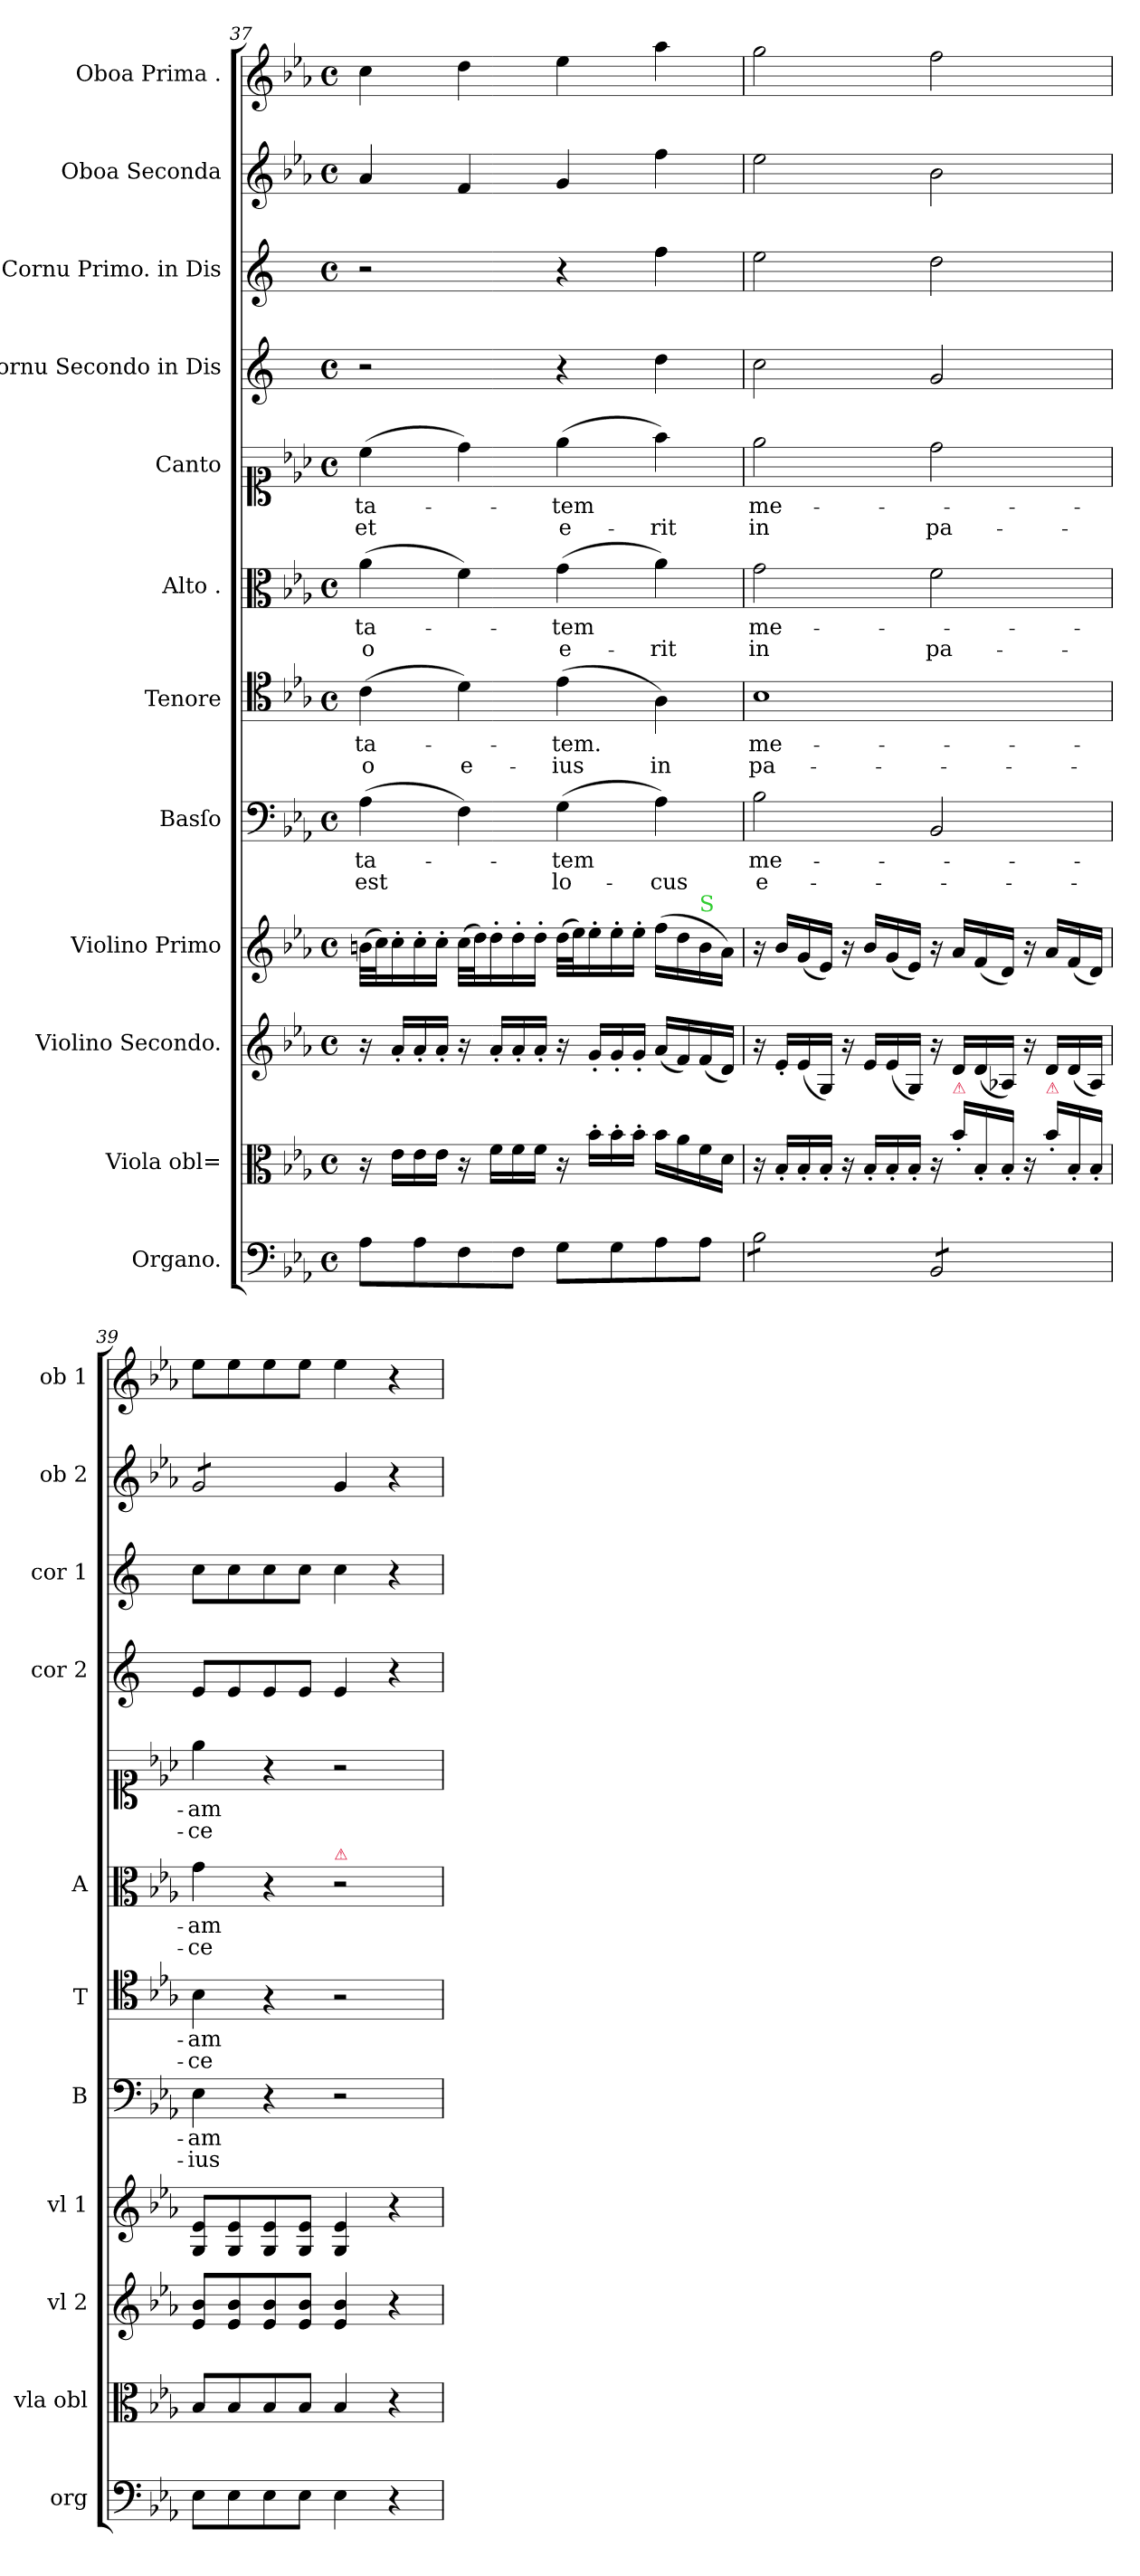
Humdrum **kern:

**kern	**kern	**kern	**kern	**kern	**text	**text	**kern	**text	**text	**kern	**text	**text	**kern	**text	**text	**kern	**kern	**kern	**kern
*part12	*part11	*part10	*part9	*part8	*part8	*part8	*part7	*part7	*part7	*part6	*part6	*part6	*part5	*part5	*part5	*part4	*part3	*part2	*part1
*staff12	*staff11	*staff10	*staff9	*staff8	*staff8	*staff8	*staff7	*staff7	*staff7	*staff6	*staff6	*staff6	*staff5	*staff5	*staff5	*staff4	*staff3	*staff2	*staff1
*I"Organo.	*I"Viola obl=	*I"Violino Secondo.	*I"Violino Primo	*I"Basſo	*	*	*I"Tenore	*	*	*I"Alto .	*	*	*I"Canto	*	*	*I"Cornu Secondo in Dis	*I"Cornu Primo. in Dis	*I"Oboa Seconda	*I"Oboa Prima .
*I'org	*I'vla obl	*I'vl 2	*I'vl 1	*I'B	*	*	*I'T	*	*	*I'A	*	*	*	*	*	*I'cor 2	*I'cor 1	*I'ob 2	*I'ob 1
*clefF4	*clefC3	*clefG2	*clefG2	*clefF4	*	*	*clefC4	*	*	*clefC3	*	*	*clefC1	*	*	*clefG2	*clefG2	*clefG2	*clefG2
*	*	*	*	*	*	*	*	*	*	*	*	*	*	*	*	*ITrd5c9	*ITrd5c9	*	*
*k[b-e-a-]	*k[b-e-a-]	*k[b-e-a-]	*k[b-e-a-]	*k[b-e-a-]	*	*	*k[b-e-a-]	*	*	*k[b-e-a-]	*	*	*k[b-e-a-]	*	*	*k[b-e-a-]	*k[b-e-a-]	*k[b-e-a-]	*k[b-e-a-]
*E-:	*E-:	*E-:	*E-:	*E-:	*	*	*E-:	*	*	*E-:	*	*	*E-:	*	*	*E-:	*E-:	*E-:	*E-:
*M4/4	*M4/4	*M4/4	*M4/4	*M4/4	*	*	*M4/4	*	*	*M4/4	*	*	*M4/4	*	*	*M4/4	*M4/4	*M4/4	*M4/4
*met(c)	*met(c)	*met(c)	*met(c)	*met(c)	*	*	*met(c)	*	*	*met(c)	*	*	*met(c)	*	*	*met(c)	*met(c)	*met(c)	*met(c)
=37	=37	=37	=37	=37	=37	=37	=37	=37	=37	=37	=37	=37	=37	=37	=37	=37	=37	=37	=37
8A-\L	16r	16r	(32bn\LLL	(4A-\	-ta-	est	(4c\	-ta-	-o	(4a-\	-ta-	-o	(4cc\	-ta-	et	2r	2r	4a-/	4cc\
.	.	.	32cc\J)	.	.	.	.	.	.	.	.	.	.	.	.	.	.	.	.
.	16e-\LL	16a-'/LL	16cc'\	.	.	.	.	.	.	.	.	.	.	.	.	.	.	.	.
8A-\	16e-\	16a-'/	16cc'\	.	.	.	.	.	.	.	.	.	.	.	.	.	.	.	.
.	16e-\JJ	16a-'/JJ	16cc'\JJ	.	.	.	.	.	.	.	.	.	.	.	.	.	.	.	.
8F\	16r	16r	(32cc\LLL	4F\)	.	.	4d\)	.	e-	4f\)	.	.	4dd\)	.	.	.	.	4f/	4dd\
.	.	.	32dd\J)	.	.	.	.	.	.	.	.	.	.	.	.	.	.	.	.
.	16f\LL	16a-'/LL	16dd'\	.	.	.	.	.	.	.	.	.	.	.	.	.	.	.	.
8F\J	16f\	16a-'/	16dd'\	.	.	.	.	.	.	.	.	.	.	.	.	.	.	.	.
.	16f\JJ	16a-'/JJ	16dd'\JJ	.	.	.	.	.	.	.	.	.	.	.	.	.	.	.	.
8G\L	16r	16r	(32dd\LLL	(4G\	-tem	lo-	(4e-\	-tem.	-ius	(4g\	-tem	e-	(4ee-\	-tem	e-	4r	4r	4g/	4ee-\
.	.	.	32ee-\J)	.	.	.	.	.	.	.	.	.	.	.	.	.	.	.	.
.	16b-'\LL	16g'/LL	16ee-'\	.	.	.	.	.	.	.	.	.	.	.	.	.	.	.	.
8G\	16b-'\	16g'/	16ee-'\	.	.	.	.	.	.	.	.	.	.	.	.	.	.	.	.
.	16b-'\JJ	16g'/JJ	16ee-'\JJ	.	.	.	.	.	.	.	.	.	.	.	.	.	.	.	.
8A-\	16b-\LL	(16a-/LL	(16ff\LL	4A-\)	.	-cus	4A-\)	.	in	4a-\)	.	-rit	4ff\)	.	-rit	4f\	4a-\	4ff\	4aa-\
.	16a-\	16f/)	16dd\	.	.	.	.	.	.	.	.	.	.	.	.	.	.	.	.
!	!	!	!LO:TX:a:color=limegreen:t=S	!	!	!	!	!	!	!	!	!	!	!	!	!	!	!	!
8A-\J	16f\	(16f/	16b\	.	.	.	.	.	.	.	.	.	.	.	.	.	.	.	.
.	16d\JJ	16d/JJ)	16a-\JJ)	.	.	.	.	.	.	.	.	.	.	.	.	.	.	.	.
=38	=38	=38	=38	=38	=38	=38	=38	=38	=38	=38	=38	=38	=38	=38	=38	=38	=38	=38	=38
*tremolo	*	*	*	*	*	*	*	*	*	*	*	*	*	*	*	*	*	*	*
8B-\L	16r	16r	16r	2B-\	me-	e-	1B-	me-	pa-	2g\	me-	in	2ee-\	me-	in	2e-\	2g\	2ee-\	2gg\
.	16B-'/LL	16e-'/LL	16b-/LL	.	.	.	.	.	.	.	.	.	.	.	.	.	.	.	.
8B-\	16B-'/	(16e-/	(16g/	.	.	.	.	.	.	.	.	.	.	.	.	.	.	.	.
.	16B-'/JJ	16G/JJ)	16e-/JJ)	.	.	.	.	.	.	.	.	.	.	.	.	.	.	.	.
8B-\	16r	16r	16r	.	.	.	.	.	.	.	.	.	.	.	.	.	.	.	.
.	16B-'/LL	16e-/LL	16b-/LL	.	.	.	.	.	.	.	.	.	.	.	.	.	.	.	.
8B-\J	16B-'/	(16e-/	(16g/	.	.	.	.	.	.	.	.	.	.	.	.	.	.	.	.
.	16B-'/JJ	16G/JJ)	16e-/JJ)	.	.	.	.	.	.	.	.	.	.	.	.	.	.	.	.
8BB-/L	16r	16r	16r	2BB-/	.	.	.	.	.	2f\	.	pa-	2dd\	.	pa-	2B-/	2f\	2b-\	2ff\
!	!LO:TX:a:color=crimson:t=⚠	!	!	!	!	!	!	!	!	!	!	!	!	!	!	!	!	!	!
.	16b-'\LL	16d/LL	16a-/LL	.	.	.	.	.	.	.	.	.	.	.	.	.	.	.	.
8BB-/	16B-'/	(16d/	(16f/	.	.	.	.	.	.	.	.	.	.	.	.	.	.	.	.
.	16B-'/JJ	16A-X/JJ)	16d/JJ)	.	.	.	.	.	.	.	.	.	.	.	.	.	.	.	.
8BB-/	16r	16r	16r	.	.	.	.	.	.	.	.	.	.	.	.	.	.	.	.
!	!LO:TX:a:color=crimson:t=⚠	!	!	!	!	!	!	!	!	!	!	!	!	!	!	!	!	!	!
.	16b-'\LL	16d/LL	16a-/LL	.	.	.	.	.	.	.	.	.	.	.	.	.	.	.	.
8BB-/J	16B-'/	(16d/	(16f/	.	.	.	.	.	.	.	.	.	.	.	.	.	.	.	.
*Xtremolo	*	*	*	*	*	*	*	*	*	*	*	*	*	*	*	*	*	*	*
.	16B-'/JJ	16A-/JJ)	16d/JJ)	.	.	.	.	.	.	.	.	.	.	.	.	.	.	.	.
=39	=39	=39	=39	=39	=39	=39	=39	=39	=39	=39	=39	=39	=39	=39	=39	=39	=39	=39	=39
*	*	*	*	*	*	*	*	*	*	*	*	*	*	*	*	*	*	*tremolo	*
8E-\L	8B-/L	8e-/ 8b-/L	8G/ 8e-/L	4E-\	-am	-ius	4B-\	-am	-ce	4g\	-am	-ce	4ee-\	-am	-ce	8G/L	8e-\L	8g/L	8ee-\L
8E-\	8B-/	8e-/ 8b-/	8G/ 8e-/	.	.	.	.	.	.	.	.	.	.	.	.	8G/	8e-\	8g/	8ee-\
8E-\	8B-/	8e-/ 8b-/	8G/ 8e-/	4r	.	.	4r	.	.	4r	.	.	4r	.	.	8G/	8e-\	8g/	8ee-\
8E-\J	8B-/J	8e-/ 8b-/J	8G/ 8e-/J	.	.	.	.	.	.	.	.	.	.	.	.	8G/J	8e-\J	8g/J	8ee-\J
*	*	*	*	*	*	*	*	*	*	*	*	*	*	*	*	*	*	*Xtremolo	*
!	!	!	!	!	!	!	!	!	!	!LO:TX:a:color=crimson:t=⚠	!	!	!	!	!	!	!	!	!
4E-\	4B-/	4e-/ 4b-/	4G/ 4e-/	2r	.	.	2r	.	.	2r	.	.	2r	.	.	4G/	4e-\	4g/	4ee-\
4r	4r	4r	4r	.	.	.	.	.	.	.	.	.	.	.	.	4r	4r	4r	4r
=	=	=	=	=	=	=	=	=	=	=	=	=	=	=	=	=	=	=	=
*-	*-	*-	*-	*-	*-	*-	*-	*-	*-	*-	*-	*-	*-	*-	*-	*-	*-	*-	*-
